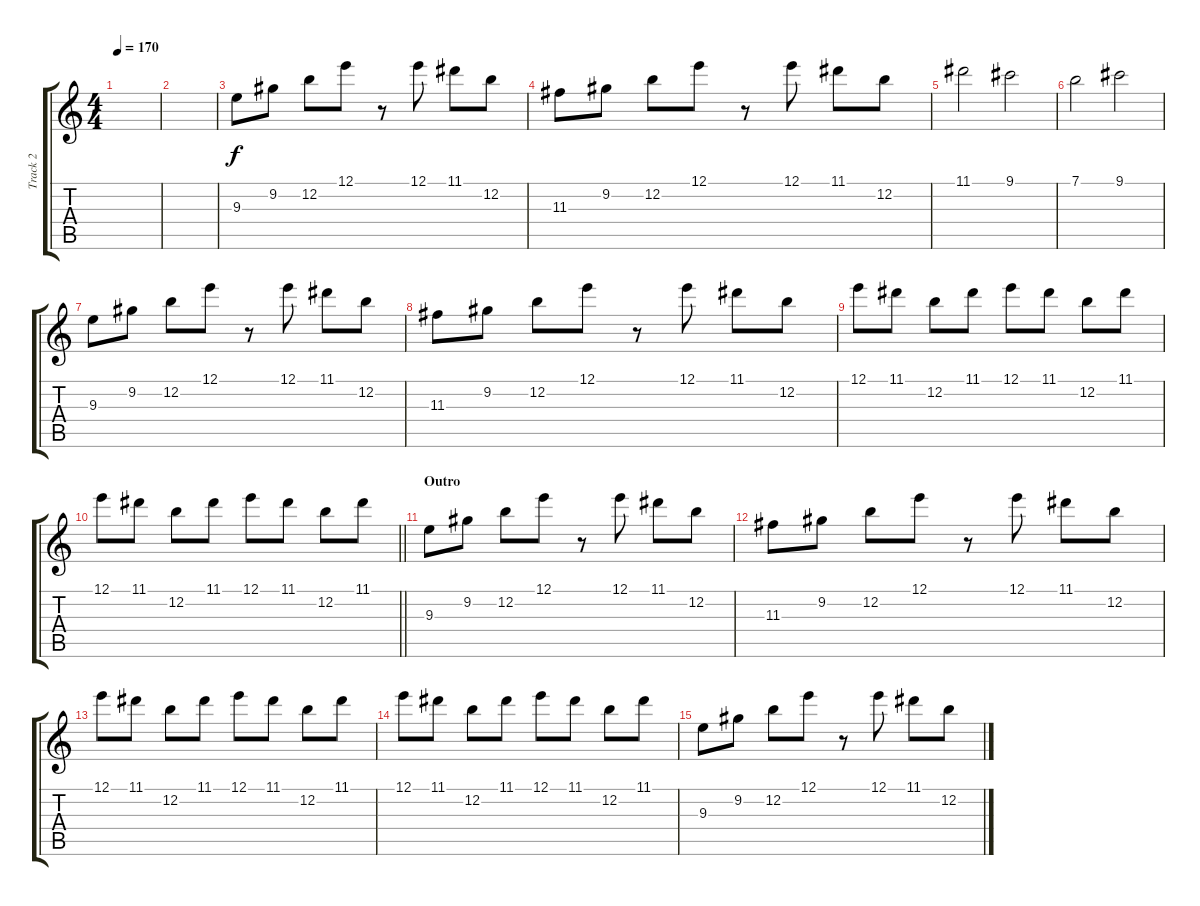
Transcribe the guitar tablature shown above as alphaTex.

\track ("Track 2" "Track 2") {instrument acousticguitarsteel}
\staff {score tabs}
\tuning (E4 B3 G3 D3 A2 E2) {hide}
\ts (4 4)
\tempo 170
\clef g2
\ks c
|
|
9.3.8 9.2.8 12.2.8 12.1.8 r.8 12.1.8 11.1.8 12.2.8 |
11.3.8 9.2.8 12.2.8 12.1.8 r.8 12.1.8 11.1.8 12.2.8 |
11.1.2 9.1.2 |
7.1.2 9.1.2 |
9.3.8 9.2.8 12.2.8 12.1.8 r.8 12.1.8 11.1.8 12.2.8 |
11.3.8 9.2.8 12.2.8 12.1.8 r.8 12.1.8 11.1.8 12.2.8 |
12.1.8 11.1.8 12.2.8 11.1.8 12.1.8 11.1.8 12.2.8 11.1.8 |
\barLineRight lightlight
12.1.8 11.1.8 12.2.8 11.1.8 12.1.8 11.1.8 12.2.8 11.1.8 |
\section ("" "Outro")
9.3.8 9.2.8 12.2.8 12.1.8 r.8 12.1.8 11.1.8 12.2.8 |
11.3.8 9.2.8 12.2.8 12.1.8 r.8 12.1.8 11.1.8 12.2.8 |
12.1.8 11.1.8 12.2.8 11.1.8 12.1.8 11.1.8 12.2.8 11.1.8 |
12.1.8 11.1.8 12.2.8 11.1.8 12.1.8 11.1.8 12.2.8 11.1.8 |
9.3.8 9.2.8 12.2.8 12.1.8 r.8 12.1.8 11.1.8 12.2.8
